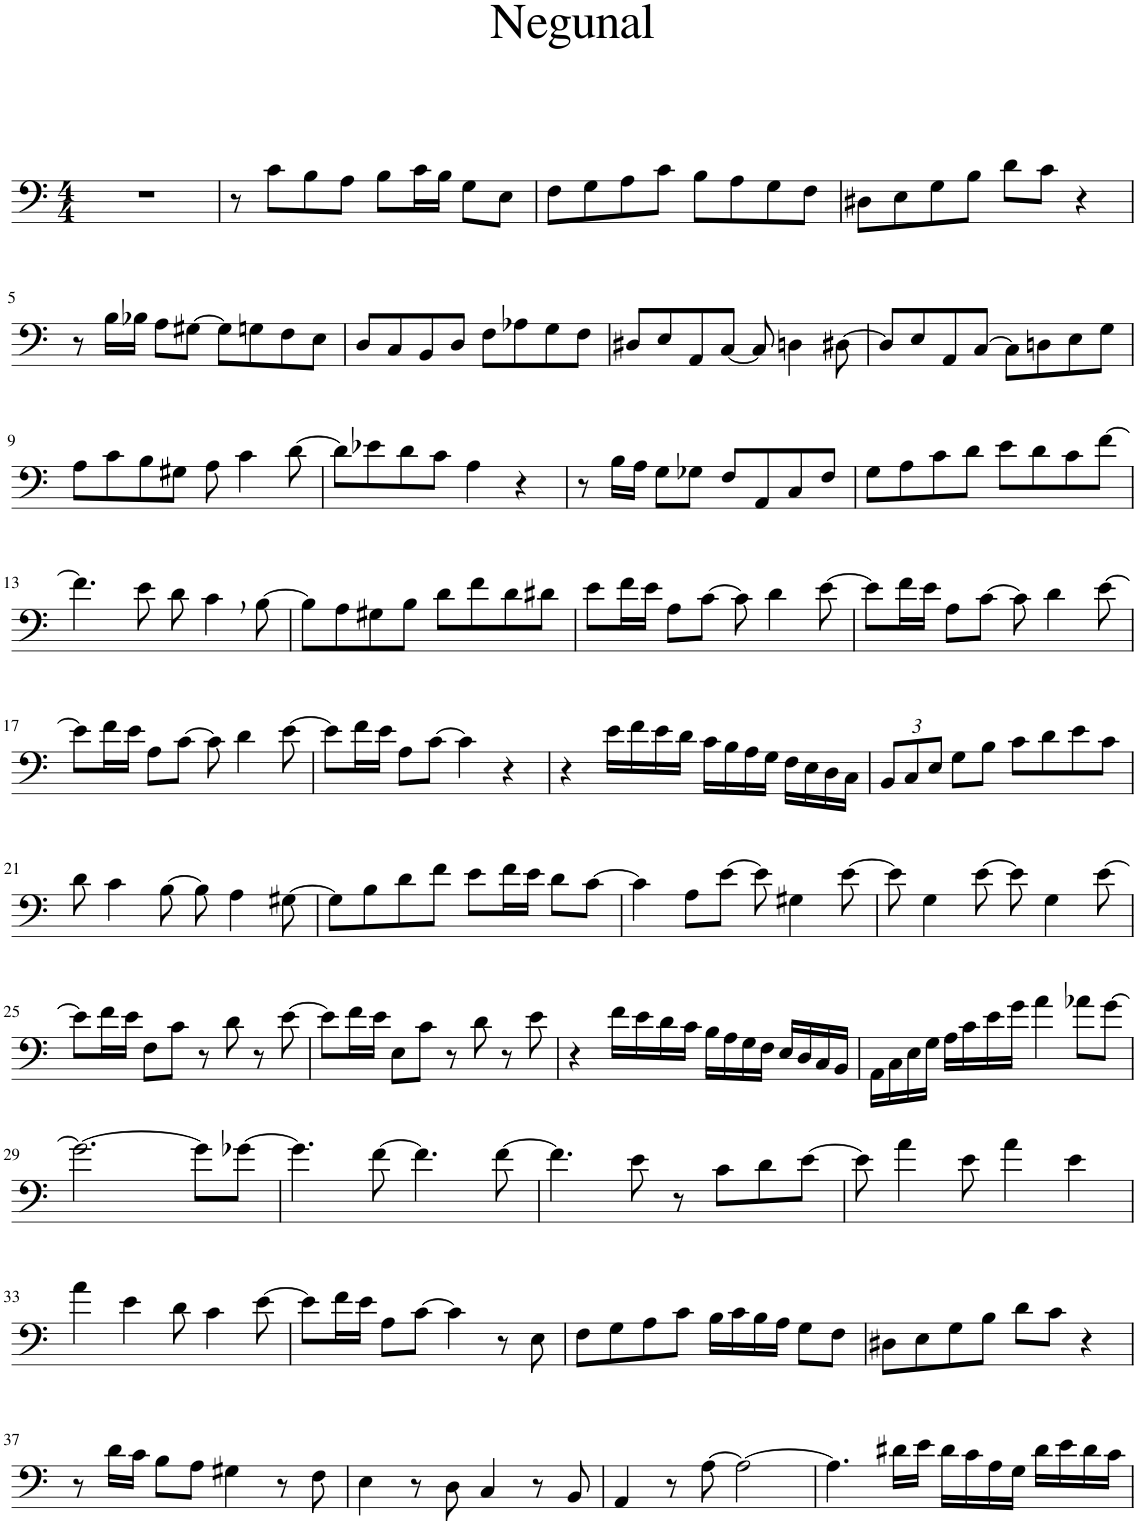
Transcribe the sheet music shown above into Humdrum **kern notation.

**kern
*part1
*staff1
*I"Baritone Saxophone
*I'Bar. Sax.
*clefF4
*ITrd12c21
*k[]
*M4/4
=1
1r
=2
8r
8c\L
8B\
8A\J
8B\L
16c\L
16B\JJ
8G\L
8E\J
=3
8F\L
8G\
8A\
8c\J
8B\L
8A\
8G\
8F\J
=4
8D#X\L
8E\
8G\
8B\J
8d\L
8c\J
4r
!!LO:LB:g=z
=5
8r
16B\LL
16B-X\JJ
8A\L
[8G#X\J
8G#\L]
8Gn\
8F\
8E\J
=6
8D/L
8C/
8BB/
8D/J
8F\L
8A-X\
8G\
8F\J
=7
8D#X/L
8E/
8AA/
[8C/J
8C/]
4Dn\
[8D#X\
=8
8D#/L]
8E/
8AA/
[8C/J
8C\L]
8Dn\
8E\
8G\J
!!LO:LB:g=z
=9
8A\L
8c\
8B\
8G#X\J
8A\
4c\
[8d\
=10
8d\L]
8e-X\
8d\
8c\J
4A\
4r
=11
8r
16B\LL
16A\JJ
8G\L
8G-X\J
8F/L
8AA/
8C/
8F/J
=12
8G\L
8A\
8c\
8d\J
8e\L
8d\
8c\
[8f\J
!!LO:LB:g=z
=13
4.f\]
8e\
8d\
4c,\
[8B\
=14
8B\L]
8A\
8G#X\
8B\J
8d\L
8f\
8d\
8d#X\J
=15
8e\L
16f\L
16e\JJ
8A\L
[8c\J
8c\]
4d\
[8e\
=16
8e\L]
16f\L
16e\JJ
8A\L
[8c\J
8c\]
4d\
[8e\
!!LO:LB:g=z
=17
8e\L]
16f\L
16e\JJ
8A\L
[8c\J
8c\]
4d\
[8e\
=18
8e\L]
16f\L
16e\JJ
8A\L
[8c\J
4c\]
4r
=19
4r
16e\LL
16f\
16e\
16d\JJ
16c\LL
16B\
16A\
16G\JJ
16F\LL
16E\
16D\
16C\JJ
=20
*Xbrackettup
12BB/L
12C/
12E/J
8G\L
8B\J
8c\L
8d\
8e\
8c\J
!!LO:LB:g=z
=21
8d\
4c\
[8B\
8B\]
4A\
[8G#X\
=22
8G#\L]
8B\
8d\
8f\J
8e\L
16f\L
16e\JJ
8d\L
[8c\J
=23
4c\]
8A\L
[8e\J
8e\]
4G#X\
[8e\
=24
8e\]
4G\
[8e\
8e\]
4G\
[8e\
!!LO:LB:g=z
=25
8e\L]
16f\L
16e\JJ
8F\L
8c\J
8r
8d\
8r
[8e\
=26
8e\L]
16f\L
16e\JJ
8E\L
8c\J
8r
8d\
8r
8e\
=27
4r
16f\LL
16e\
16d\
16c\JJ
16B\LL
16A\
16G\
16F\JJ
16E/LL
16D/
16C/
16BB/JJ
=28
16AA\LL
16C\
16E\
16G\JJ
16A\LL
16c\
16e\
16g\JJ
4a\
8a-X\L
[8g\J
!!LO:LB:g=z
=29
2.g\_
8g\L]
[8g-X\J
=30
4.g-\]
[8f\
4.f\]
[8f\
=31
4.f\]
8e\
8r
8c\L
8d\
[8e\J
=32
8e\]
4a\
8e\
4a\
4e\
!!LO:LB:g=z
=33
4a\
4e\
8d\
4c\
[8e\
=34
8e\L]
16f\L
16e\JJ
8A\L
[8c\J
4c\]
8r
8E\
=35
8F\L
8G\
8A\
8c\J
16B\LL
16c\
16B\
16A\JJ
8G\L
8F\J
=36
8D#X\L
8E\
8G\
8B\J
8d\L
8c\J
4r
!!LO:LB:g=z
=37
8r
16d\LL
16c\JJ
8B\L
8A\J
4G#X\
8r
8F\
=38
4E\
8r
8D\
4C/
8r
8BB/
=39
4AA/
8r
[8A\
2A\_
=40
4.A\]
16d#X\LL
16e\JJ
16d#\LL
16c\
16A\
16G\JJ
16d#\LL
16e\
16d#\
16c\JJ
=
*-
